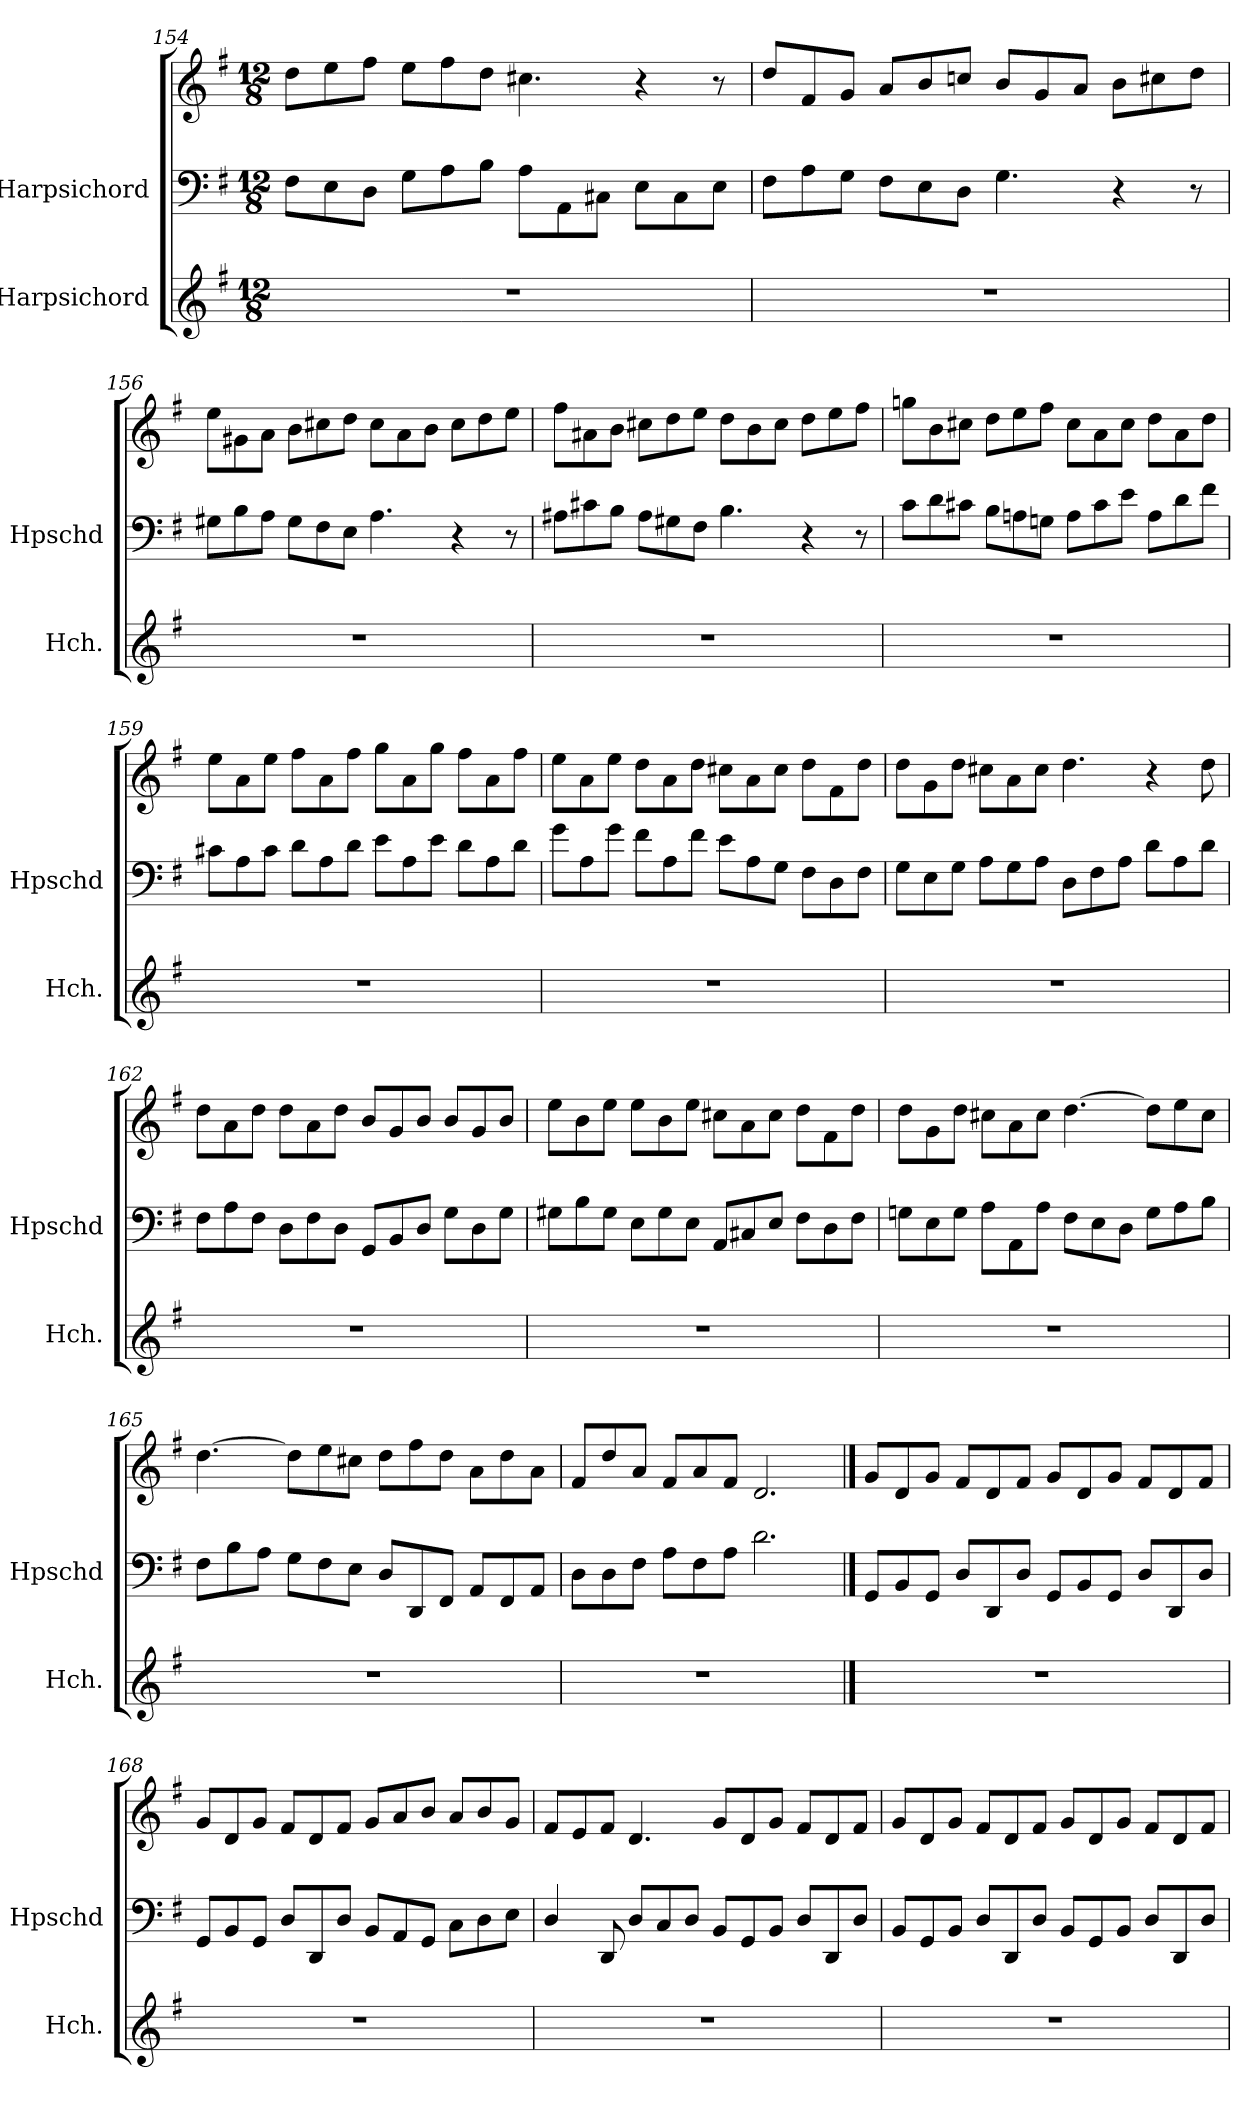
**kern	**kern	**kern
*part2	*part1	*part1
*staff3	*staff2	*staff1
*I"Harpsichord	*I"Harpsichord	*
*I'Hch.	*I'Hpschd	*
*clefG2	*clefF4	*clefG2
*k[f#]	*k[f#]	*k[f#]
*M12/8	*M12/8	*M12/8
=154	=154	=154
1.r	8F#\L	8dd\L
.	8E\	8ee\
.	8D\J	8ff#\J
.	8G\L	8ee\L
.	8A\	8ff#\
.	8B\J	8dd\J
.	8A\L	4.cc#X\
.	8AA\	.
.	8C#X\J	.
.	8E\L	4r
.	8C#\	.
.	8E\J	8r
=155	=155	=155
1.r	8F#\L	8dd/L
.	8A\	8f#/
.	8G\J	8g/J
.	8F#\L	8a/L
.	8E\	8b/
.	8D\J	8ccn/J
.	4.G\	8b/L
.	.	8g/
.	.	8a/J
.	4r	8b\L
.	.	8cc#X\
.	8r	8dd\J
=156	=156	=156
1.r	8G#X\L	8ee\L
.	8B\	8g#X\
.	8A\J	8a\J
.	8G#\L	8b\L
.	8F#\	8cc#X\
.	8E\J	8dd\J
.	4.A\	8cc#\L
.	.	8a\
.	.	8b\J
.	4r	8cc#\L
.	.	8dd\
.	8r	8ee\J
!!LO:PB:g=z
=157	=157	=157
1.r	8A#X\L	8ff#\L
.	8c#X\	8a#X\
.	8B\J	8b\J
.	8A#\L	8cc#X\L
.	8G#X\	8dd\
.	8F#\J	8ee\J
.	4.B\	8dd\L
.	.	8b\
.	.	8cc#\J
.	4r	8dd\L
.	.	8ee\
.	8r	8ff#\J
=158	=158	=158
1.r	8c\L	8ggn\L
.	8d\	8b\
.	8c#X\J	8cc#X\J
.	8B\L	8dd\L
.	8An\	8ee\
.	8Gn\J	8ff#\J
.	8A\L	8cc#\L
.	8c#\	8a\
.	8e\J	8cc#\J
.	8A\L	8dd\L
.	8d\	8a\
.	8f#\J	8dd\J
=159	=159	=159
1.r	8c#X\L	8ee\L
.	8A\	8a\
.	8c#\J	8ee\J
.	8d\L	8ff#\L
.	8A\	8a\
.	8d\J	8ff#\J
.	8e\L	8gg\L
.	8A\	8a\
.	8e\J	8gg\J
.	8d\L	8ff#\L
.	8A\	8a\
.	8d\J	8ff#\J
=160	=160	=160
1.r	8g\L	8ee\L
.	8A\	8a\
.	8g\J	8ee\J
.	8f#\L	8dd\L
.	8A\	8a\
.	8f#\J	8dd\J
.	8e\L	8cc#X\L
.	8A\	8a\
.	8G\J	8cc#\J
.	8F#\L	8dd\L
.	8D\	8f#\
.	8F#\J	8dd\J
!!LO:PB:g=z
=161	=161	=161
1.r	8G\L	8dd\L
.	8E\	8g\
.	8G\J	8dd\J
.	8A\L	8cc#X\L
.	8G\	8a\
.	8A\J	8cc#\J
.	8D\L	4.dd\
.	8F#\	.
.	8A\J	.
.	8d\L	4r
.	8A\	.
.	8d\J	8dd\
=162	=162	=162
1.r	8F#\L	8dd\L
.	8A\	8a\
.	8F#\J	8dd\J
.	8D\L	8dd\L
.	8F#\	8a\
.	8D\J	8dd\J
.	8GG/L	8b/L
.	8BB/	8g/
.	8D/J	8b/J
.	8G\L	8b/L
.	8D\	8g/
.	8G\J	8b/J
=163	=163	=163
1.r	8G#X\L	8ee\L
.	8B\	8b\
.	8G#\J	8ee\J
.	8E\L	8ee\L
.	8G#\	8b\
.	8E\J	8ee\J
.	8AA/L	8cc#X\L
.	8C#X/	8a\
.	8E/J	8cc#\J
.	8F#\L	8dd\L
.	8D\	8f#\
.	8F#\J	8dd\J
=164	=164	=164
1.r	8Gn\L	8dd\L
.	8E\	8g\
.	8G\J	8dd\J
.	8A\L	8cc#X\L
.	8AA\	8a\
.	8A\J	8cc#\J
.	8F#\L	[4.dd\
.	8E\	.
.	8D\J	.
.	8G\L	8dd\L]
.	8A\	8ee\
.	8B\J	8cc#\J
!!LO:PB:g=z
=165	=165	=165
1.r	8F#\L	[4.dd\
.	8B\	.
.	8A\J	.
.	8G\L	8dd\L]
.	8F#\	8ee\
.	8E\J	8cc#X\J
.	8D/L	8dd\L
.	8DD/	8ff#\
.	8FF#/J	8dd\J
.	8AA/L	8a\L
.	8FF#/	8dd\
.	8AA/J	8a\J
=166	=166	=166
1.r	8D\L	8f#/L
.	8D\	8dd/
.	8F#\J	8a/J
.	8A\L	8f#/L
.	8F#\	8a/
.	8A\J	8f#/J
.	2.d\	2.d/
==167	==167	==167
1.r	8GG/L	8g/L
.	8BB/	8d/
.	8GG/J	8g/J
.	8D/L	8f#/L
.	8DD/	8d/
.	8D/J	8f#/J
.	8GG/L	8g/L
.	8BB/	8d/
.	8GG/J	8g/J
.	8D/L	8f#/L
.	8DD/	8d/
.	8D/J	8f#/J
=168	=168	=168
1.r	8GG/L	8g/L
.	8BB/	8d/
.	8GG/J	8g/J
.	8D/L	8f#/L
.	8DD/	8d/
.	8D/J	8f#/J
.	8BB/L	8g/L
.	8AA/	8a/
.	8GG/J	8b/J
.	8C\L	8a/L
.	8D\	8b/
.	8E\J	8g/J
!!LO:PB:g=z
=169	=169	=169
1.r	4D/	8f#/L
.	.	8e/
.	8DD/	8f#/J
.	8D/L	4.d/
.	8C/	.
.	8D/J	.
.	8BB/L	8g/L
.	8GG/	8d/
.	8BB/J	8g/J
.	8D/L	8f#/L
.	8DD/	8d/
.	8D/J	8f#/J
=170	=170	=170
1.r	8BB/L	8g/L
.	8GG/	8d/
.	8BB/J	8g/J
.	8D/L	8f#/L
.	8DD/	8d/
.	8D/J	8f#/J
.	8BB/L	8g/L
.	8GG/	8d/
.	8BB/J	8g/J
.	8D/L	8f#/L
.	8DD/	8d/
.	8D/J	8f#/J
=	=	=
*-	*-	*-
